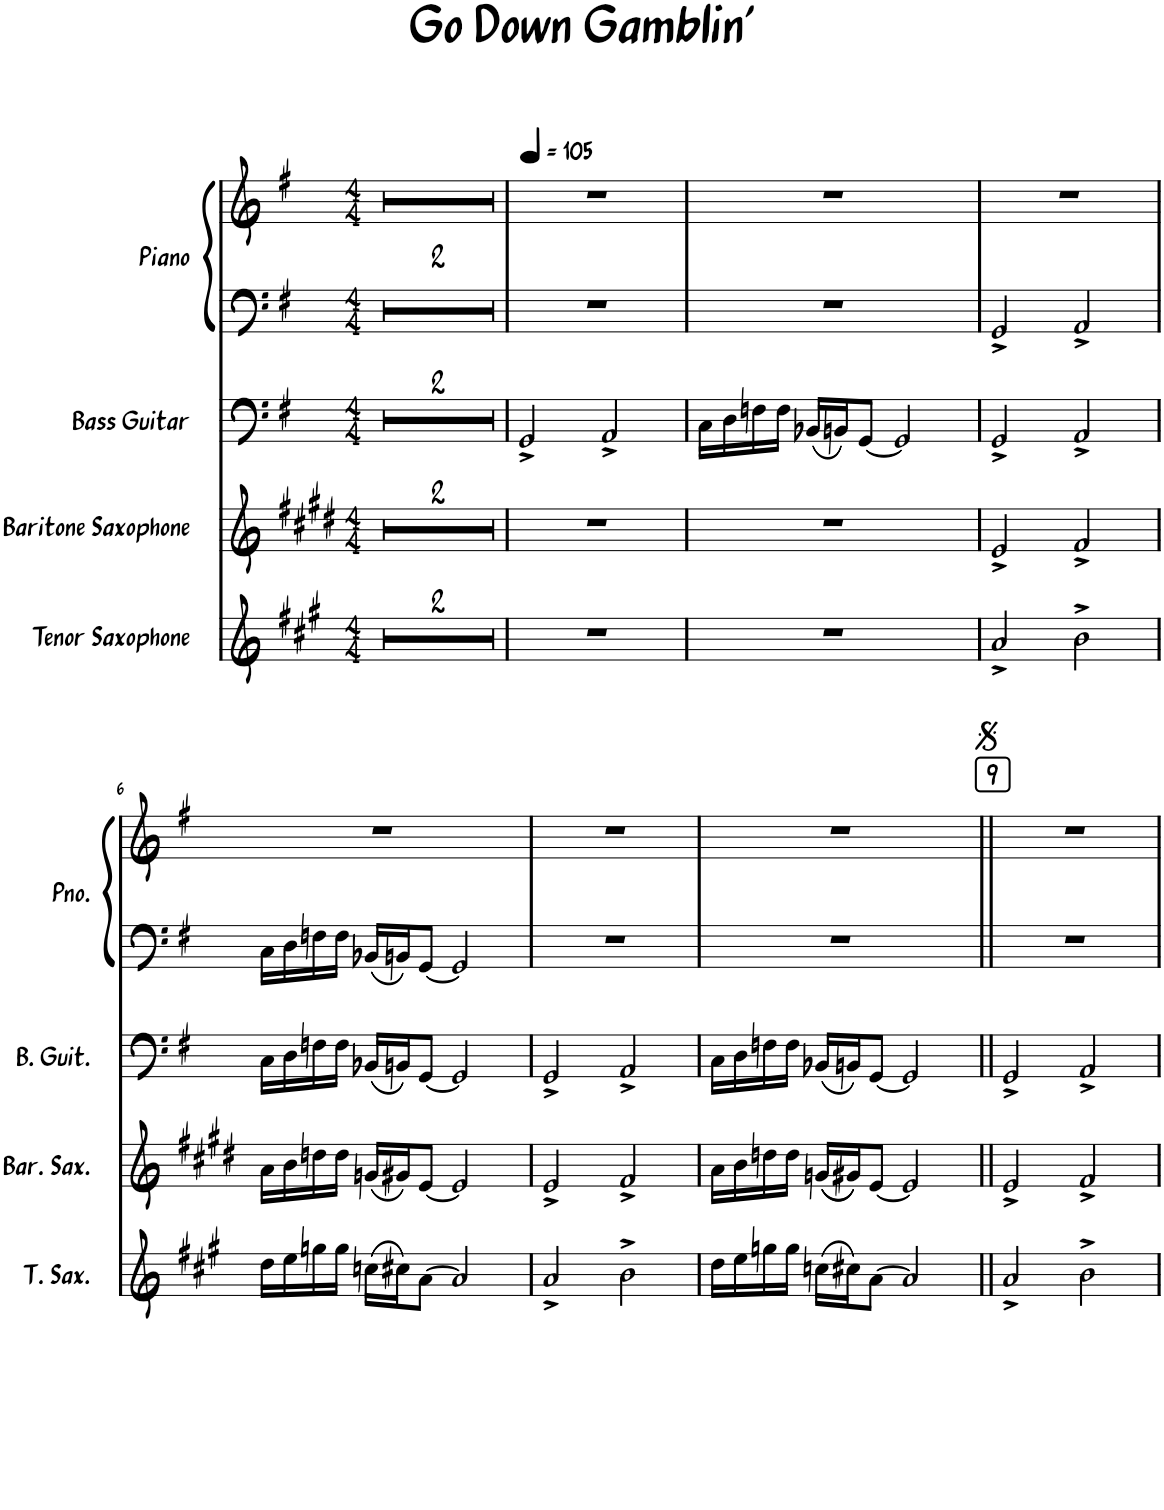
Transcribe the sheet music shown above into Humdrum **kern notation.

**kern	**kern	**kern	**kern	**kern
*part4	*part3	*part2	*part1	*part1
*staff5	*staff4	*staff3	*staff2	*staff1
*I"Tenor Saxophone	*I"Baritone Saxophone	*I"Bass Guitar	*I"Piano	*
*I'T. Sax.	*I'Bar. Sax.	*I'B. Guit.	*I'Pno.	*
*clefG2	*clefG2	*clefF4	*clefF4	*clefG2
*Trd8c14	*Trd12c21	*Trd7c12	*	*
*k[f#c#g#]	*k[f#c#g#d#]	*k[f#]	*k[f#]	*k[f#]
*M4/4	*M4/4	*M4/4	*M4/4	*M4/4
=1	=1	=1	=1	=1
1r	1r	1r	1r	1r
=2	=2	=2	=2	=2
1r	1r	1r	1r	1r
=3	=3	=3	=3	=3
*	*	*	*	*MM105
1r	1r	2GG^/	1r	1r
.	.	2AA^/	.	.
=4	=4	=4	=4	=4
1r	1r	16C\LL	1r	1r
.	.	16D\	.	.
.	.	16Fn\	.	.
.	.	16F\JJ	.	.
.	.	(16BB-X/LL	.	.
.	.	16BBn/J)	.	.
.	.	[8GG/J	.	.
.	.	2GG/]	.	.
=5	=5	=5	=5	=5
2a^/	2e^/	2GG^/	2GG^/	1r
2b^\	2f#^/	2AA^/	2AA^/	.
!!LO:LB:g=z
=6	=6	=6	=6	=6
16dd\LL	16a\LL	16C\LL	16C\LL	1r
16ee\	16b\	16D\	16D\	.
16ggn\	16ddn\	16Fn\	16Fn\	.
16gg\JJ	16dd\JJ	16F\JJ	16F\JJ	.
(16ccn\LL	(16gn/LL	(16BB-X/LL	16BB-X/LL	.
16cc#X\J)	16g#X/J)	16BBn/J)	16BBn/J	.
[8a\J	[8e/J	[8GG/J	[8GG/J	.
2a/]	2e/]	2GG/]	2GG/]	.
=7	=7	=7	=7	=7
2a^/	2e^/	2GG^/	1r	1r
2b^\	2f#^/	2AA^/	.	.
=8	=8	=8	=8	=8
16dd\LL	16a\LL	16C\LL	1r	1r
16ee\	16b\	16D\	.	.
16ggn\	16ddn\	16Fn\	.	.
16gg\JJ	16dd\JJ	16F\JJ	.	.
(16ccn\LL	((16gn/LL	(16BB-X/LL	.	.
16cc#X\J)	16g#X/J))	16BBn/J)	.	.
[8a\J	[8e/J	[8GG/J	.	.
2a/]	2e/]	2GG/]	.	.
=||	=||	=||	=||	=||
*-	*-	*-	*-	*-
